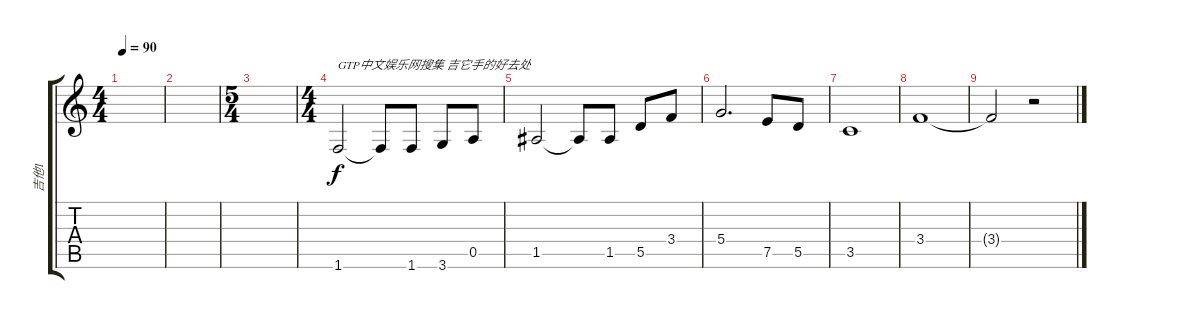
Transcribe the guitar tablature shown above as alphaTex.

\track ("吉他1" "吉他1") {instrument overdrivenguitar}
\staff {score tabs}
\tuning (E4 B3 G3 D3 A2 E2) {hide}
\ts (4 4)
\tempo 90
\clef g2
\ks c
|
|
\ts (5 4)
|
\ts (4 4)
1.6.2{txt "GTP中文娱乐网搜集 吉它手的好去处"} 1.6{t}.8 1.6.8 3.6.8 0.5.8 |
1.5.2 1.5{t}.8 1.5.8 5.5.8 3.4.8 |
5.4.2{d} 7.5.8 5.5.8 |
3.5.1 |
3.4.1 |
3.4{t}.2 r.2
